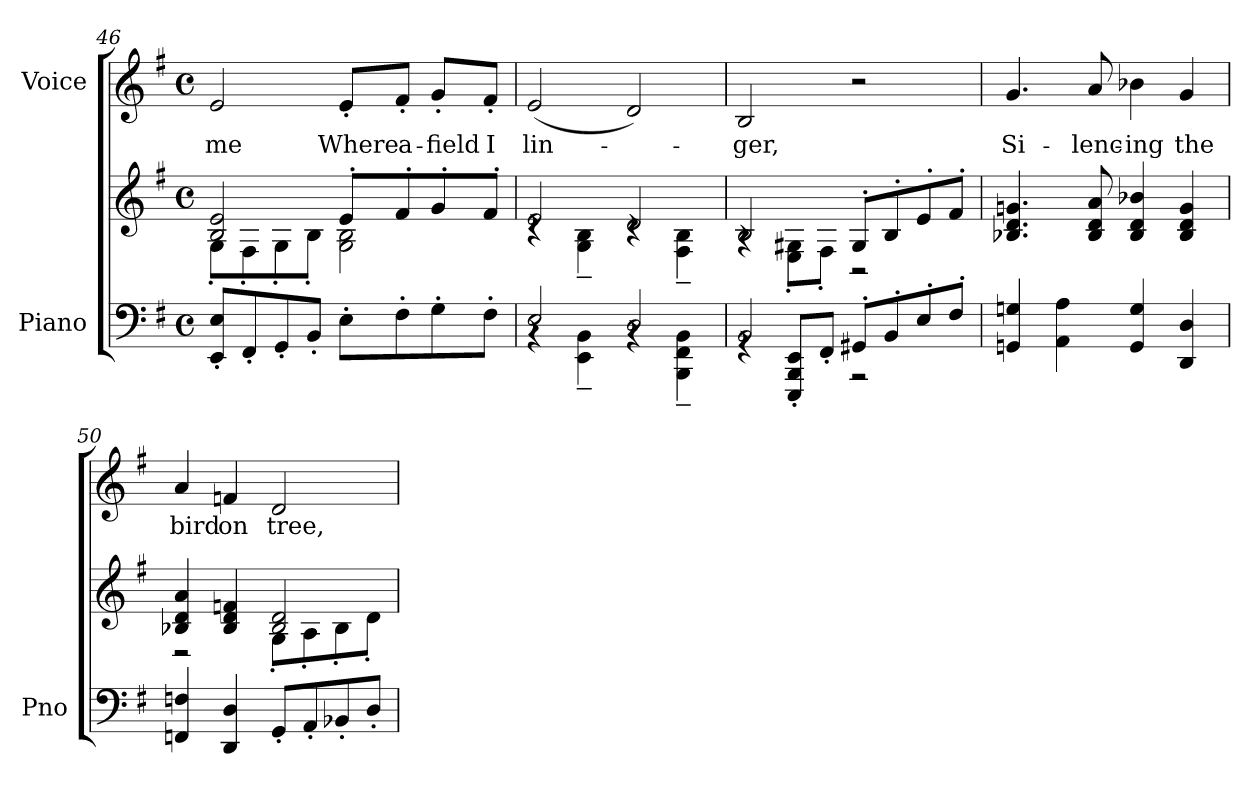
**kern	**kern	**kern	**text
*part2	*part2	*part1	*part1
*staff3	*staff2	*staff1	*staff1
*I"Piano	*	*I"Voice	*
*I'Pno	*	*	*
*clefF4	*clefG2	*clefG2	*
*k[f#]	*k[f#]	*k[f#]	*
*M4/4	*M4/4	*M4/4	*
*met(c)	*met(c)	*met(c)	*
=46	=46	=46	=46
*	*^	*	*
!	!	!	!	!LO:LY:b
8EE/' 8E/'L	2B/ 2e/	8G'\L	2e/	me
8FF#'/	.	8F#'\	.	.
8GG'/	.	8G'\	.	.
8BB'/J	.	8B'\J	.	.
!	!	!	!	!LO:LY:b
8E'\L	8e'/L	2G\ 2B\	8e'/L	Where
!	!	!	!	!LO:LY:b
8F#'\	8f#'/	.	8f#'/J	a-
!	!	!	!	!LO:LY:b
8G'\	8g'/	.	8g'/L	-field
!	!	!	!	!LO:LY:b
8F#'\J	8f#'/J	.	8f#'/J	I
!!LO:LB:g=z
=47	=47	=47	=47	=47
*^	*	*	*	*
!	!	!	!	!	!LO:LY:b
2E/	4rBB	2e/	4rc	(2e/	lin-
.	4EE\~ 4BB\~	.	4G\~ 4B\~	.	.
2D/	4rBB	2d/	4rc	2d/)	.
.	4BBB\~ 4FF#\~ 4BB\~	.	4F#\~ 4B\~	.	.
=48	=48	=48	=48	=48	=48
!	!	!	!	!	!LO:LY:b
2BB/	4rGG	2B/	4rA	2B/	-ger,
.	8EEE/' 8BBB/' 8EE/'L	.	8E\' 8G#X\'L	.	.
.	8FF#'/J	.	8F#'\J	.	.
8GG#X'/L	2r	8G#'/L	2r	2r	.
8BB'/	.	8B'/	.	.	.
8E'/	.	8e'/	.	.	.
8F#'/J	.	8f#'/J	.	.	.
*v	*v	*	*	*	*
*	*v	*v	*	*
=49	=49	=49	=49
!	!	!	!LO:LY:b
4GGn/ 4Gn/	4.B-X/ 4.d/ 4.gn/	4.g/	Si-
4AA\ 4A\	.	.	.
!	!	!	!LO:LY:b
.	8B-/ 8d/ 8a/	8a/	-lenc-
!	!	!	!LO:LY:b
4GG/ 4G/	4B-/ 4d/ 4b-X/	4b-X\	-ing
!	!	!	!LO:LY:b
4DD/ 4D/	4B-/ 4d/ 4g/	4g/	the
!!LO:LB:g=z
=50	=50	=50	=50
*	*^	*	*
!	!	!	!	!LO:LY:b
4FFn/ 4Fn/	4B-X/ 4d/ 4a/	2r	4a/	bird
!	!	!	!	!LO:LY:b
4DD/ 4D/	4B-/ 4d/ 4fn/	.	4fn/	on
!	!	!	!	!LO:LY:b
8GG'/L	2B-/ 2d/	8G'\L	2d/	tree,
8AA'/	.	8A'\	.	.
8BB-X'/	.	8B-'\	.	.
8D'/J	.	8d'\J	.	.
*	*v	*v	*	*
=	=	=	=
*-	*-	*-	*-
